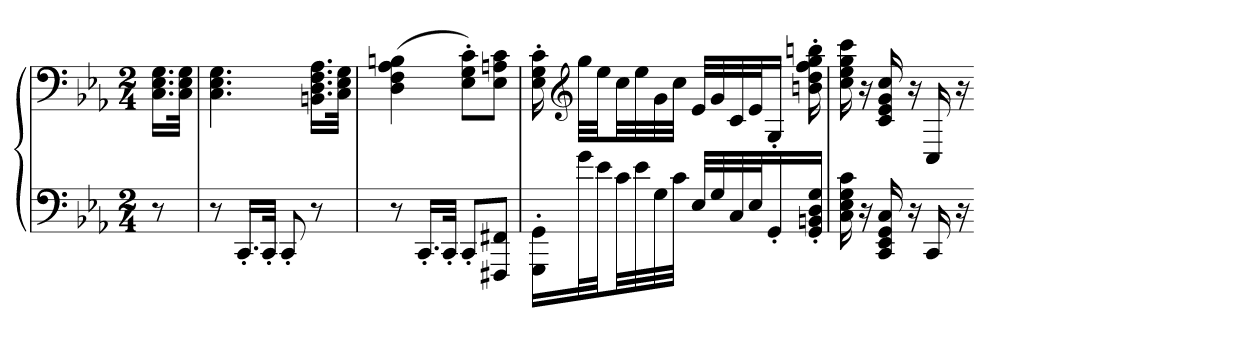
**kern	**kern
*part1	*part1
*staff2	*staff1
*clefF4	*clefF4
*k[b-e-a-]	*k[b-e-a-]
*E-:	*E-:
*M2/4	*M2/4
=	=
8r	16.C 16.E- 16.GLL
.	32C 32E- 32GJJk
=115	=115
8r	4.C 4.E- 4.G
16.CC'LL	.
32CC'JJk	.
8CC'	.
8r	16.BBn 16.D 16.F 16.A-LL
.	32C 32E- 32GJJk
=116	=116
8r	(4D 4F 4A- 4Bn
16.CC'LL	.
32CC'JJk	.
8CC'L	8E-' 8G' 8c'L)
8FFF#X 8FF#XJ	8E- 8An 8cJ
=117	=117
16GGG' 16GG'LL	16E-' 16G' 16c'
*	*clefG2
32gL	32ggLLL
32e-JJ	32ee-JJ
32cLL	32ccLL
32e-	32ee-
32G	32g
32cJJJ	32ccJJJ
32E-LLL	32e-LLL
32G	32g
32C	32c
32E-J	32e-J
16GG'	16G'JJ
16GG' 16BBn' 16D' 16G'JJ	16bn' 16dd' 16ff' 16gg' 16bbn'
=118	=118
16C 16E- 16G 16c	16cc 16ee- 16gg 16ccc
16r	16r
16CC 16EE- 16GG 16C	16c 16e- 16g 16cc
16r	16r
16CC	16C
16r	16r
=-	=-
*-	*-
